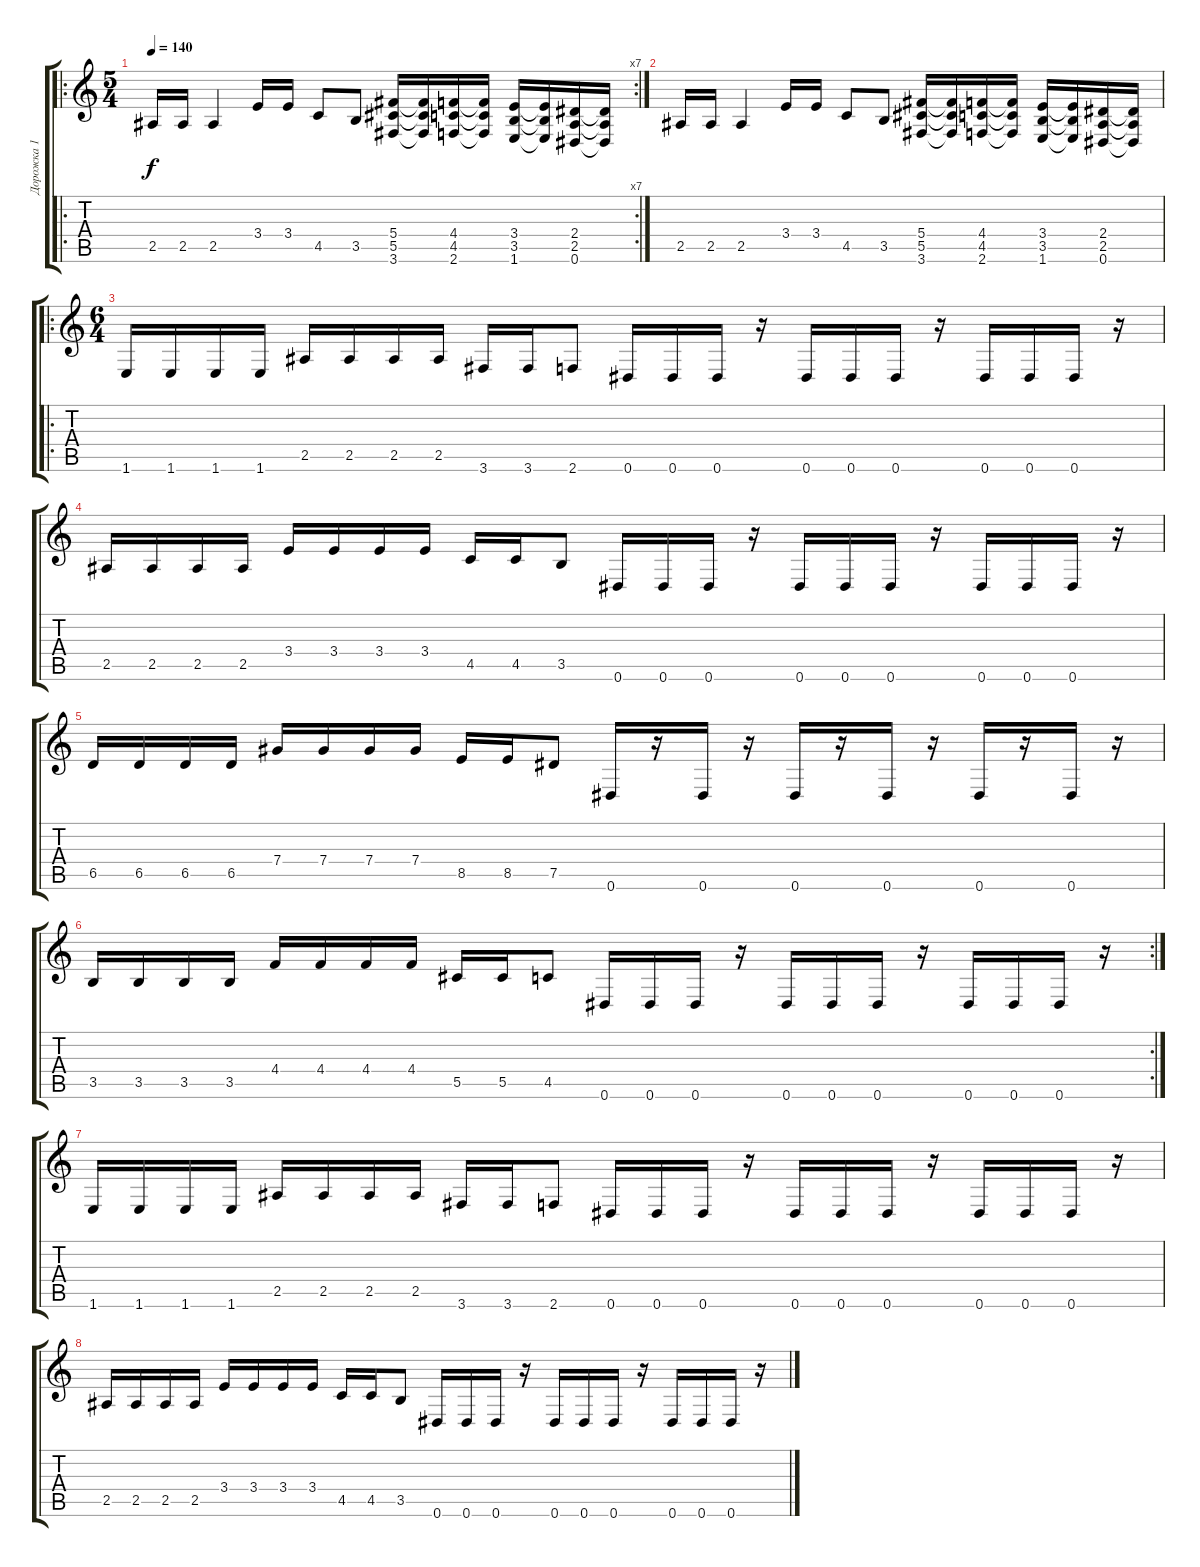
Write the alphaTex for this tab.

\track ("Дорожка 1" "Дорожка 1") {instrument overdrivenguitar}
\staff {score tabs}
\tuning (Eb4 Bb3 Gb3 Db3 Ab2 Eb2) {hide}
\ro
\rc 7
\ts (5 4)
\tempo 140
\clef g2
\ks c
2.5.16{dy f} 2.5.16 2.5.4 3.4.16 3.4.16 4.5.8 3.5.8 (5.4 5.5 3.6).16 (5.4{t} 5.5{t} 3.6{t}).16 (4.4 4.5 2.6).16 (4.4{t} 4.5{t} 2.6{t}).16 (3.4 3.5 1.6).16 (3.4{t} 3.5{t} 1.6{t}).16 (2.4 2.5 0.6).16 (2.4{t} 2.5{t} 0.6{t}).16 |
2.5.16 2.5.16 2.5.4 3.4.16 3.4.16 4.5.8 3.5.8 (5.4 5.5 3.6).16 (5.4{t} 5.5{t} 3.6{t}).16 (4.4 4.5 2.6).16 (4.4{t} 4.5{t} 2.6{t}).16 (3.4 3.5 1.6).16 (3.4{t} 3.5{t} 1.6{t}).16 (2.4 2.5 0.6).16 (2.4{t} 2.5{t} 0.6{t}).16 |
\ro
\ts (6 4)
1.6.16 1.6.16 1.6.16 1.6.16 2.5.16 2.5.16 2.5.16 2.5.16 3.6.16 3.6.16 2.6.8 0.6.16 0.6.16 0.6.16 r.16 0.6.16 0.6.16 0.6.16 r.16 0.6.16 0.6.16 0.6.16 r.16 |
2.5.16 2.5.16 2.5.16 2.5.16 3.4.16 3.4.16 3.4.16 3.4.16 4.5.16 4.5.16 3.5.8 0.6.16 0.6.16 0.6.16 r.16 0.6.16 0.6.16 0.6.16 r.16 0.6.16 0.6.16 0.6.16 r.16 |
6.5.16 6.5.16 6.5.16 6.5.16 7.4.16 7.4.16 7.4.16 7.4.16 8.5.16 8.5.16 7.5.8 0.6.16 r.16 0.6.16 r.16 0.6.16 r.16 0.6.16 r.16 0.6.16 r.16 0.6.16 r.16 |
\rc 2
3.5.16 3.5.16 3.5.16 3.5.16 4.4.16 4.4.16 4.4.16 4.4.16 5.5.16 5.5.16 4.5.8 0.6.16 0.6.16 0.6.16 r.16 0.6.16 0.6.16 0.6.16 r.16 0.6.16 0.6.16 0.6.16 r.16 |
1.6.16 1.6.16 1.6.16 1.6.16 2.5.16 2.5.16 2.5.16 2.5.16 3.6.16 3.6.16 2.6.8 0.6.16 0.6.16 0.6.16 r.16 0.6.16 0.6.16 0.6.16 r.16 0.6.16 0.6.16 0.6.16 r.16 |
2.5.16 2.5.16 2.5.16 2.5.16 3.4.16 3.4.16 3.4.16 3.4.16 4.5.16 4.5.16 3.5.8 0.6.16 0.6.16 0.6.16 r.16 0.6.16 0.6.16 0.6.16 r.16 0.6.16 0.6.16 0.6.16 r.16
